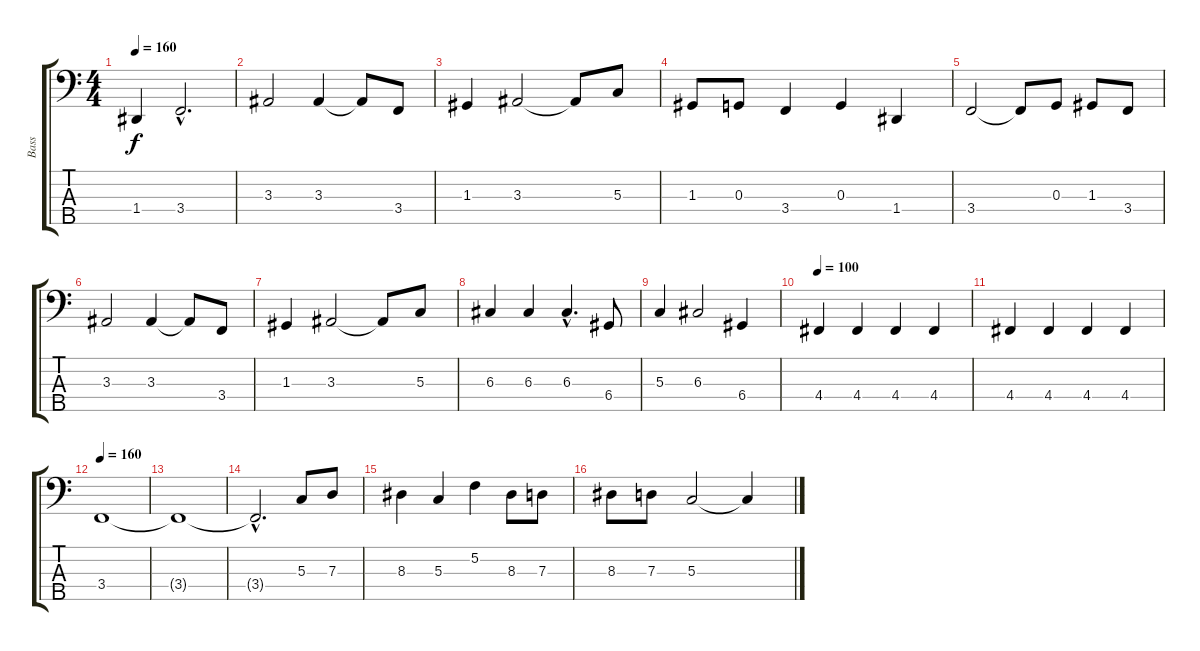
\track ("Bass" "Bass") {instrument electricbassfinger}
\staff {score tabs}
\tuning (F2 C2 G1 D1 A0) {hide}
\ts (4 4)
\tempo 160
\clef f4
\ks c
1.4.4{dy f} 3.4{hac}.2{d} |
3.3.2 3.3.4 3.3{t}.8 3.4.8 |
1.3.4 3.3.2 3.3{t}.8 5.3.8 |
1.3.8 0.3.8 3.4.4 0.3.4 1.4.4 |
3.4.2 3.4{t}.8 0.3.8 1.3.8 3.4.8 |
3.3.2 3.3.4 3.3{t}.8 3.4.8 |
1.3.4 3.3.2 3.3{t}.8 5.3.8 |
6.3.4 6.3.4 6.3{hac}.4{d} 6.4.8 |
5.3.4 6.3.2 6.4.4 |
\tempo 100
4.4.4 4.4.4 4.4.4 4.4.4 |
4.4.4 4.4.4 4.4.4 4.4.4 |
\tempo 160
3.4.1 |
3.4{t}.1 |
3.4{hac t}.2{d} 5.3.8 7.3.8 |
8.3.4 5.3.4 5.2.4 8.3.8 7.3.8 |
8.3.8 7.3.8 5.3.2 5.3{t}.4{volume 0}
